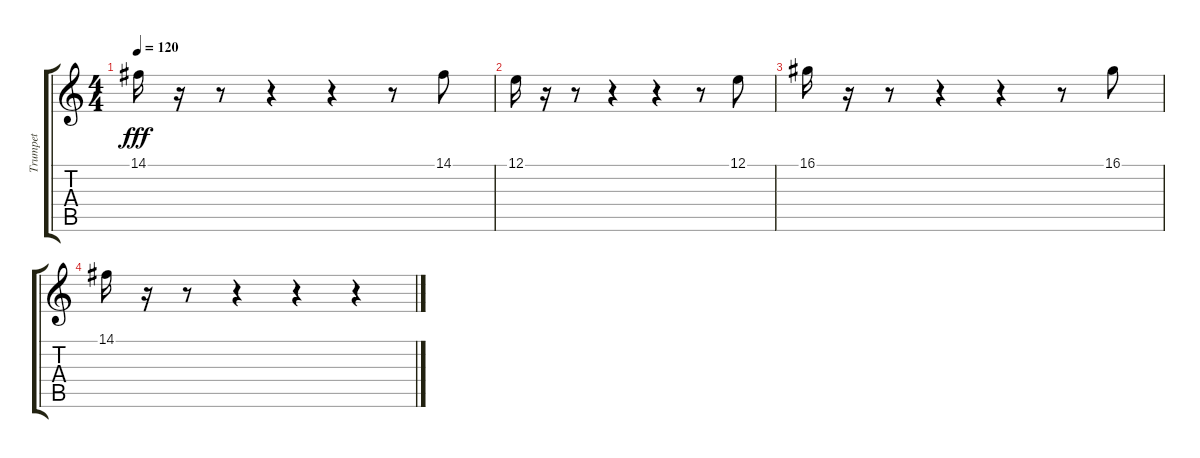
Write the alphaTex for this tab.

\track ("Trumpet" "Trumpet") {instrument trumpet}
\staff {score tabs}
\tuning (E4 B3 G3 D3 A2 E2) {hide}
\ts (4 4)
\tempo 120
\clef g2
\ks c
14.1.16{dy fff} r.16 r.8 r.4 r.4 r.8 14.1.8 |
12.1.16 r.16 r.8 r.4 r.4 r.8 12.1.8 |
16.1.16 r.16 r.8 r.4 r.4 r.8 16.1.8 |
14.1.16 r.16 r.8 r.4 r.4 r.4
